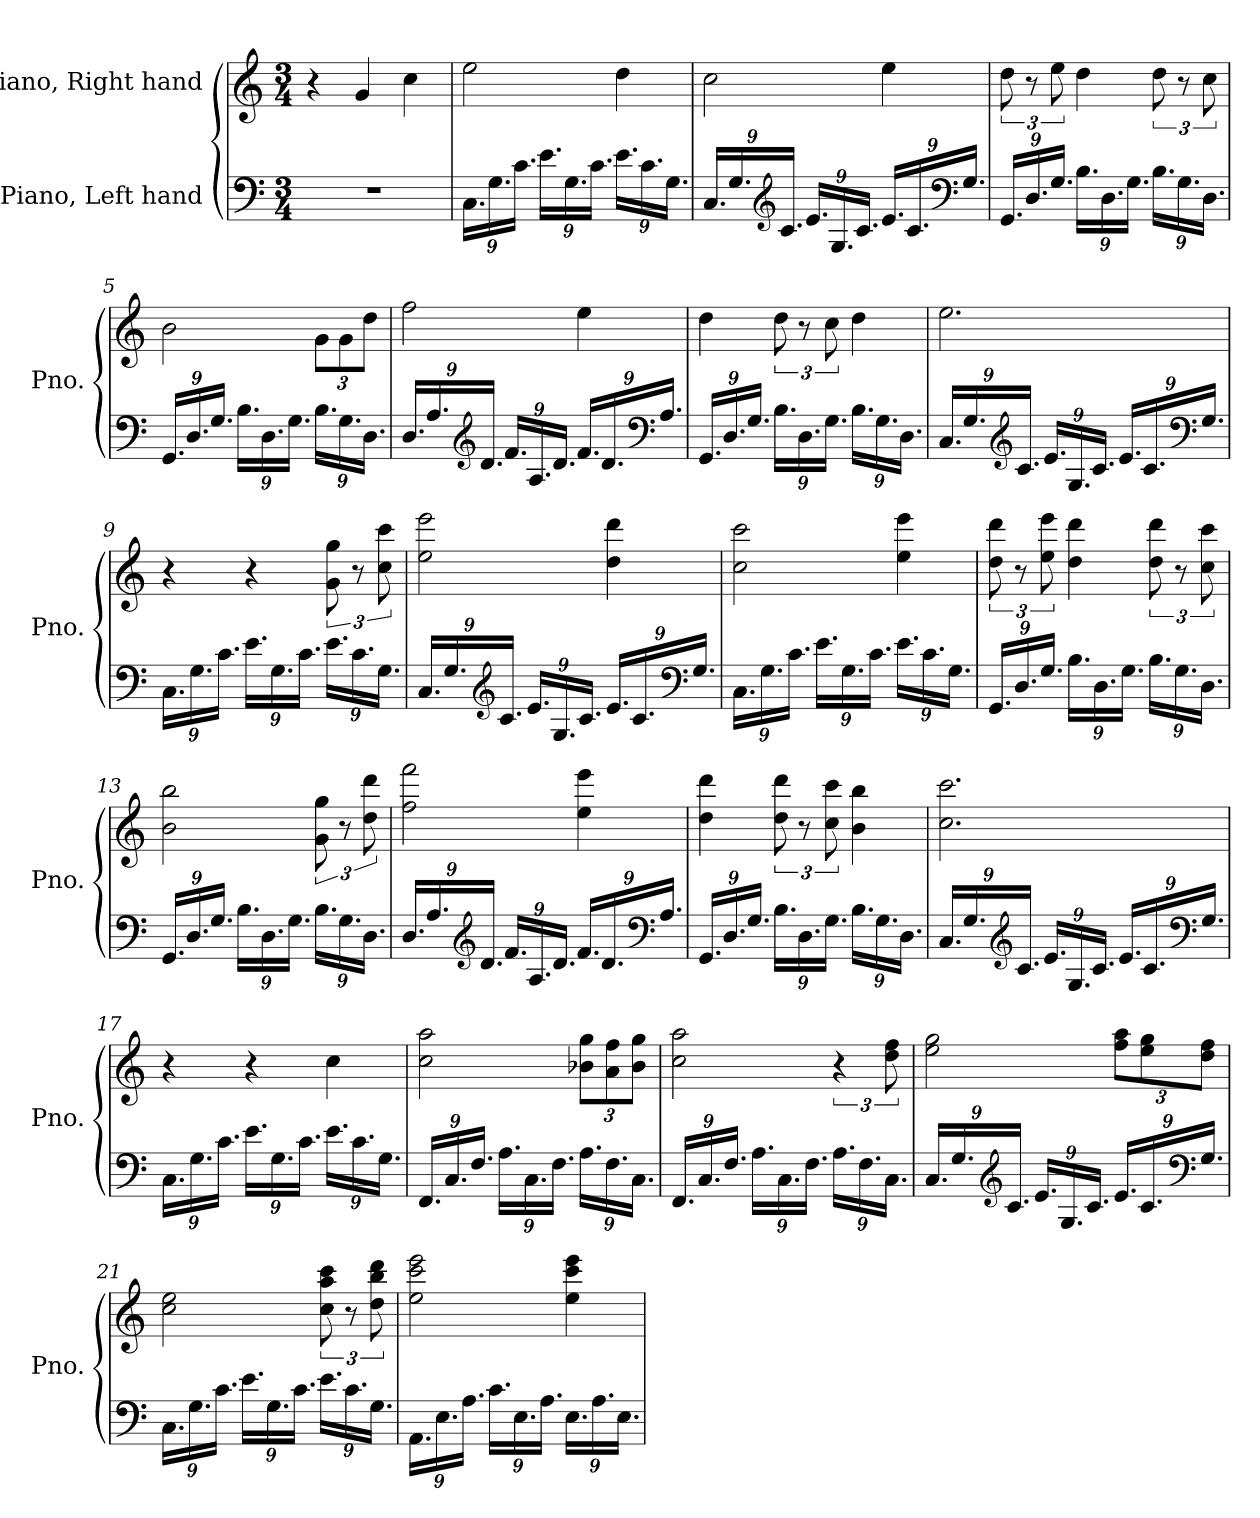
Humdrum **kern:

**kern	**kern
*part2	*part1
*staff2	*staff1
*I"Piano, Left hand	*I"Piano, Right hand
*I'Pno.	*I'Pno.
*clefF4	*clefG2
*k[]	*k[]
*M3/4	*M3/4
*MM76	*MM76
=1	=1
2.r	4r
.	4g/
.	4cc\
=2	=2
*Xbrackettup	*
18.C\LL	2ee\
18.G\	.
18.c\JJ	.
18.e\LL	.
18.G\	.
18.c\JJ	.
18.e\LL	4dd\
18.c\	.
18.G\JJ	.
=3	=3
18.C/LL	2cc\
18.G/	.
*clefG2	*
18.c/JJ	.
18.e/LL	.
18.G/	.
18.c/JJ	.
18.e/LL	4ee\
18.c/	.
*clefF4	*
18.G/JJ	.
!!LO:LB:g=z
=4	=4
18.GG/LL	12dd\
18.D/	12r
18.G/JJ	12ee\
18.B\LL	4dd\
18.D\	.
18.G\JJ	.
18.B\LL	12dd\
18.G\	12r
18.D\JJ	12cc\
=5	=5
18.GG/LL	2b\
18.D/	.
18.G/JJ	.
18.B\LL	.
18.D\	.
18.G\JJ	.
*	*Xbrackettup
18.B\LL	12g\L
18.G\	12g\
18.D\JJ	12dd\J
=6	=6
18.D/LL	2ff\
18.A/	.
*clefG2	*
18.d/JJ	.
18.f/LL	.
18.A/	.
18.d/JJ	.
18.f/LL	4ee\
18.d/	.
*clefF4	*
18.A/JJ	.
!!LO:LB:g=z
=7	=7
18.GG/LL	4dd\
18.D/	.
18.G/JJ	.
*	*brackettup
18.B\LL	12dd\
18.D\	12r
18.G\JJ	12cc\
18.B\LL	4dd\
18.G\	.
18.D\JJ	.
=8	=8
18.C/LL	2.ee\
18.G/	.
*clefG2	*
18.c/JJ	.
18.e/LL	.
18.G/	.
18.c/JJ	.
18.e/LL	.
18.c/	.
*clefF4	*
18.G/JJ	.
=9	=9
18.C\LL	4r
18.G\	.
18.c\JJ	.
18.e\LL	4r
18.G\	.
18.c\JJ	.
18.e\LL	12g\ 12gg\
18.c\	12r
18.G\JJ	12cc\ 12ccc\
!!LO:LB:g=z
=10	=10
18.C/LL	2ee\ 2eee\
18.G/	.
*clefG2	*
18.c/JJ	.
18.e/LL	.
18.G/	.
18.c/JJ	.
18.e/LL	4dd\ 4ddd\
18.c/	.
*clefF4	*
18.G/JJ	.
=11	=11
18.C\LL	2cc\ 2ccc\
18.G\	.
18.c\JJ	.
18.e\LL	.
18.G\	.
18.c\JJ	.
18.e\LL	4ee\ 4eee\
18.c\	.
18.G\JJ	.
=12	=12
18.GG/LL	12dd\ 12ddd\
18.D/	12r
18.G/JJ	12ee\ 12eee\
18.B\LL	4dd\ 4ddd\
18.D\	.
18.G\JJ	.
18.B\LL	12dd\ 12ddd\
18.G\	12r
18.D\JJ	12cc\ 12ccc\
!!LO:LB:g=z
=13	=13
18.GG/LL	2b\ 2bb\
18.D/	.
18.G/JJ	.
18.B\LL	.
18.D\	.
18.G\JJ	.
18.B\LL	12g\ 12gg\
18.G\	12r
18.D\JJ	12dd\ 12ddd\
=14	=14
18.D/LL	2ff\ 2fff\
18.A/	.
*clefG2	*
18.d/JJ	.
18.f/LL	.
18.A/	.
18.d/JJ	.
18.f/LL	4ee\ 4eee\
18.d/	.
*clefF4	*
18.A/JJ	.
=15	=15
18.GG/LL	4dd\ 4ddd\
18.D/	.
18.G/JJ	.
18.B\LL	12dd\ 12ddd\
18.D\	12r
18.G\JJ	12cc\ 12ccc\
18.B\LL	4b\ 4bb\
18.G\	.
18.D\JJ	.
!!LO:LB:g=z
=16	=16
18.C/LL	2.cc\ 2.ccc\
18.G/	.
*clefG2	*
18.c/JJ	.
18.e/LL	.
18.G/	.
18.c/JJ	.
18.e/LL	.
18.c/	.
*clefF4	*
18.G/JJ	.
=17	=17
18.C\LL	4r
18.G\	.
18.c\JJ	.
18.e\LL	4r
18.G\	.
18.c\JJ	.
18.e\LL	4cc\
18.c\	.
18.G\JJ	.
=18	=18
18.FF/LL	2cc\ 2aa\
18.C/	.
18.F/JJ	.
18.A\LL	.
18.C\	.
18.F\JJ	.
*	*Xbrackettup
18.A\LL	12b-X\ 12gg\L
18.F\	12a\ 12ff\
18.C\JJ	12b-\ 12gg\J
!!LO:PB:g=z
=19	=19
18.FF/LL	2cc\ 2aa\
18.C/	.
18.F/JJ	.
18.A\LL	.
18.C\	.
18.F\JJ	.
*	*brackettup
18.A\LL	6r
18.F\	.
18.C\JJ	12dd\ 12ff\
=20	=20
18.C/LL	2ee\ 2gg\
18.G/	.
*clefG2	*
18.c/JJ	.
18.e/LL	.
18.G/	.
18.c/JJ	.
*	*Xbrackettup
18.e/LL	12ff\ 12aa\L
18.c/	12ee\ 12gg\
*clefF4	*
18.G/JJ	12dd\ 12ff\J
=21	=21
18.C\LL	2cc\ 2ee\
18.G\	.
18.c\JJ	.
18.e\LL	.
18.G\	.
18.c\JJ	.
*	*brackettup
18.e\LL	12cc\ 12aa\ 12ccc\
18.c\	12r
18.G\JJ	12dd\ 12bb\ 12ddd\
!!LO:LB:g=z
=22	=22
18.AA\LL	2ee\ 2ccc\ 2eee\
18.E\	.
18.A\JJ	.
18.c\LL	.
18.E\	.
18.A\JJ	.
18.E\LL	4ee\ 4ccc\ 4eee\
18.A\	.
18.E\JJ	.
=	=
*-	*-
